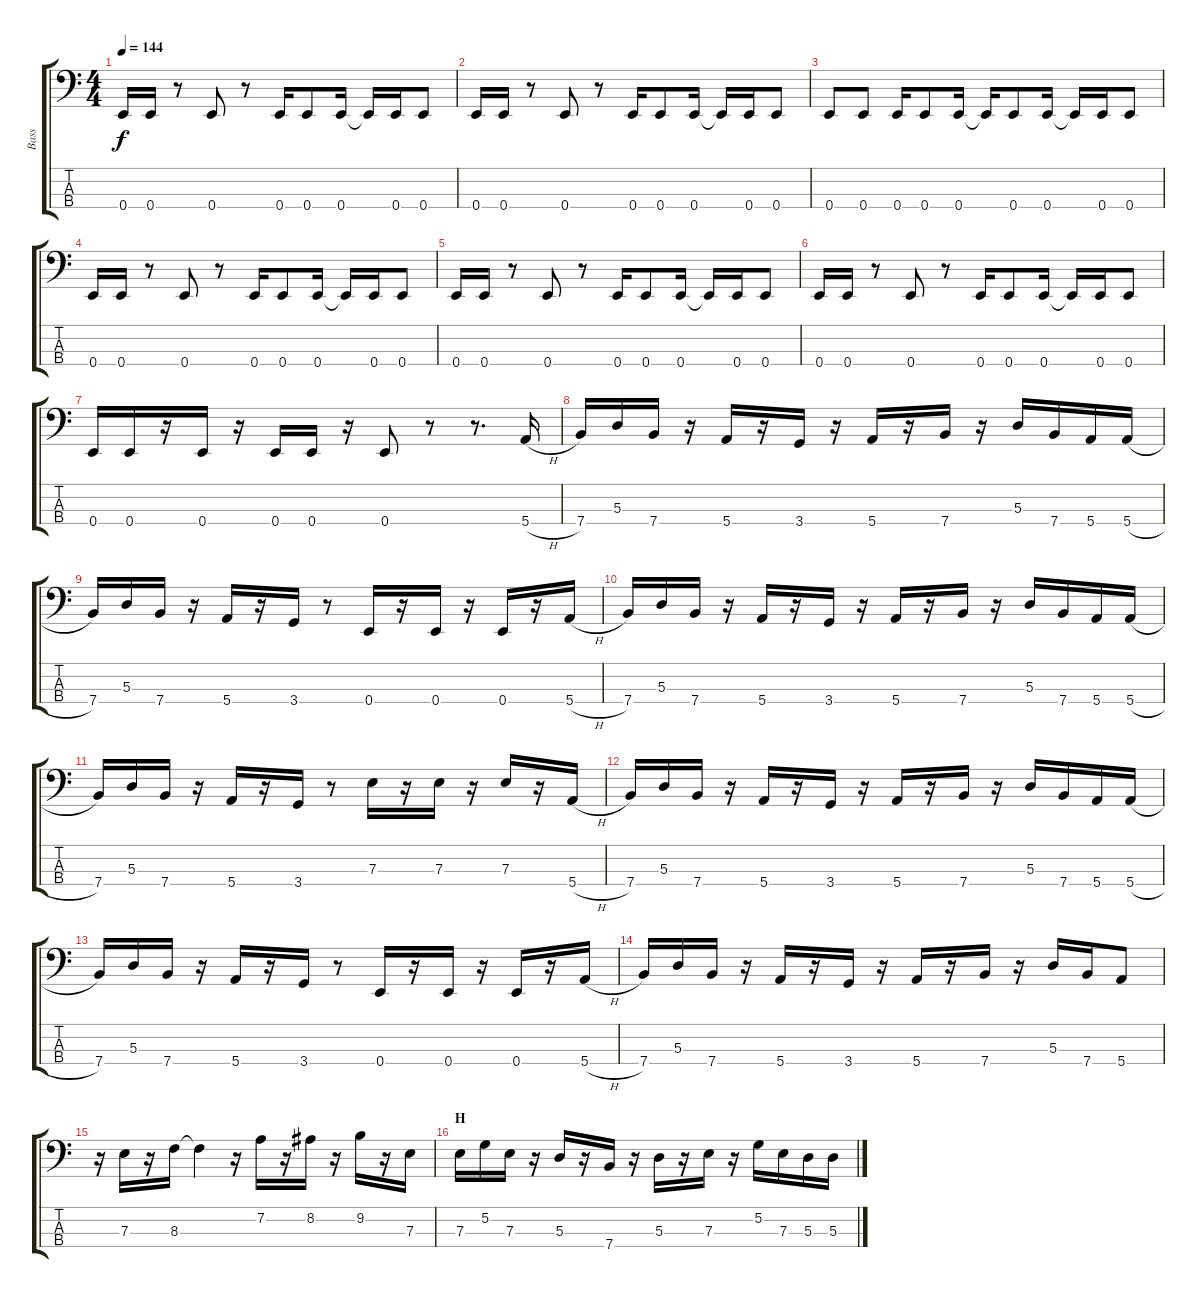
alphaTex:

\track ("Bass" "Bass") {instrument electricbassfinger}
\staff {score tabs}
\tuning (G2 D2 A1 E1) {hide}
\ts (4 4)
\tempo 144
\clef f4
\ks c
0.4.16{dy f} 0.4.16 r.8 0.4.8 r.8 0.4.16 0.4.8 0.4.16 0.4{t}.16 0.4.16 0.4.8 |
0.4.16 0.4.16 r.8 0.4.8 r.8 0.4.16 0.4.8 0.4.16 0.4{t}.16 0.4.16 0.4.8 |
0.4.8 0.4.8 0.4.16 0.4.8 0.4.16 0.4{t}.16 0.4.8 0.4.16 0.4{t}.16 0.4.16 0.4.8 |
0.4.16 0.4.16 r.8 0.4.8 r.8 0.4.16 0.4.8 0.4.16 0.4{t}.16 0.4.16 0.4.8 |
0.4.16 0.4.16 r.8 0.4.8 r.8 0.4.16 0.4.8 0.4.16 0.4{t}.16 0.4.16 0.4.8 |
0.4.16 0.4.16 r.8 0.4.8 r.8 0.4.16 0.4.8 0.4.16 0.4{t}.16 0.4.16 0.4.8 |
0.4.16 0.4.16 r.16 0.4.16 r.16 0.4.16 0.4.16 r.16 0.4.8 r.8 r.8{d} 5.4{h}.16 |
7.4.16 5.3.16 7.4.16 r.16 5.4.16 r.16 3.4.16 r.16 5.4.16 r.16 7.4.16 r.16 5.3.16 7.4.16 5.4.16 5.4{h}.16 |
7.4.16 5.3.16 7.4.16 r.16 5.4.16 r.16 3.4.16 r.8 0.4.16 r.16 0.4.16 r.16 0.4.16 r.16 5.4{h}.16 |
7.4.16 5.3.16 7.4.16 r.16 5.4.16 r.16 3.4.16 r.16 5.4.16 r.16 7.4.16 r.16 5.3.16 7.4.16 5.4.16 5.4{h}.16 |
7.4.16 5.3.16 7.4.16 r.16 5.4.16 r.16 3.4.16 r.8 7.3.16 r.16 7.3.16 r.16 7.3.16 r.16 5.4{h}.16 |
7.4.16 5.3.16 7.4.16 r.16 5.4.16 r.16 3.4.16 r.16 5.4.16 r.16 7.4.16 r.16 5.3.16 7.4.16 5.4.16 5.4{h}.16 |
7.4.16 5.3.16 7.4.16 r.16 5.4.16 r.16 3.4.16 r.8 0.4.16 r.16 0.4.16 r.16 0.4.16 r.16 5.4{h}.16 |
7.4.16 5.3.16 7.4.16 r.16 5.4.16 r.16 3.4.16 r.16 5.4.16 r.16 7.4.16 r.16 5.3.16 7.4.16 5.4.8 |
r.16 7.3.16 r.16 8.3.16 8.3{t}.4 r.16 7.2.16 r.16 8.2.16 r.16 9.2.16 r.16 7.3.16 |
\section ("" "H")
7.3.16 5.2.16 7.3.16 r.16 5.3.16 r.16 7.4.16 r.16 5.3.16 r.16 7.3.16 r.16 5.2.16 7.3.16 5.3.16 5.3{h}.16
